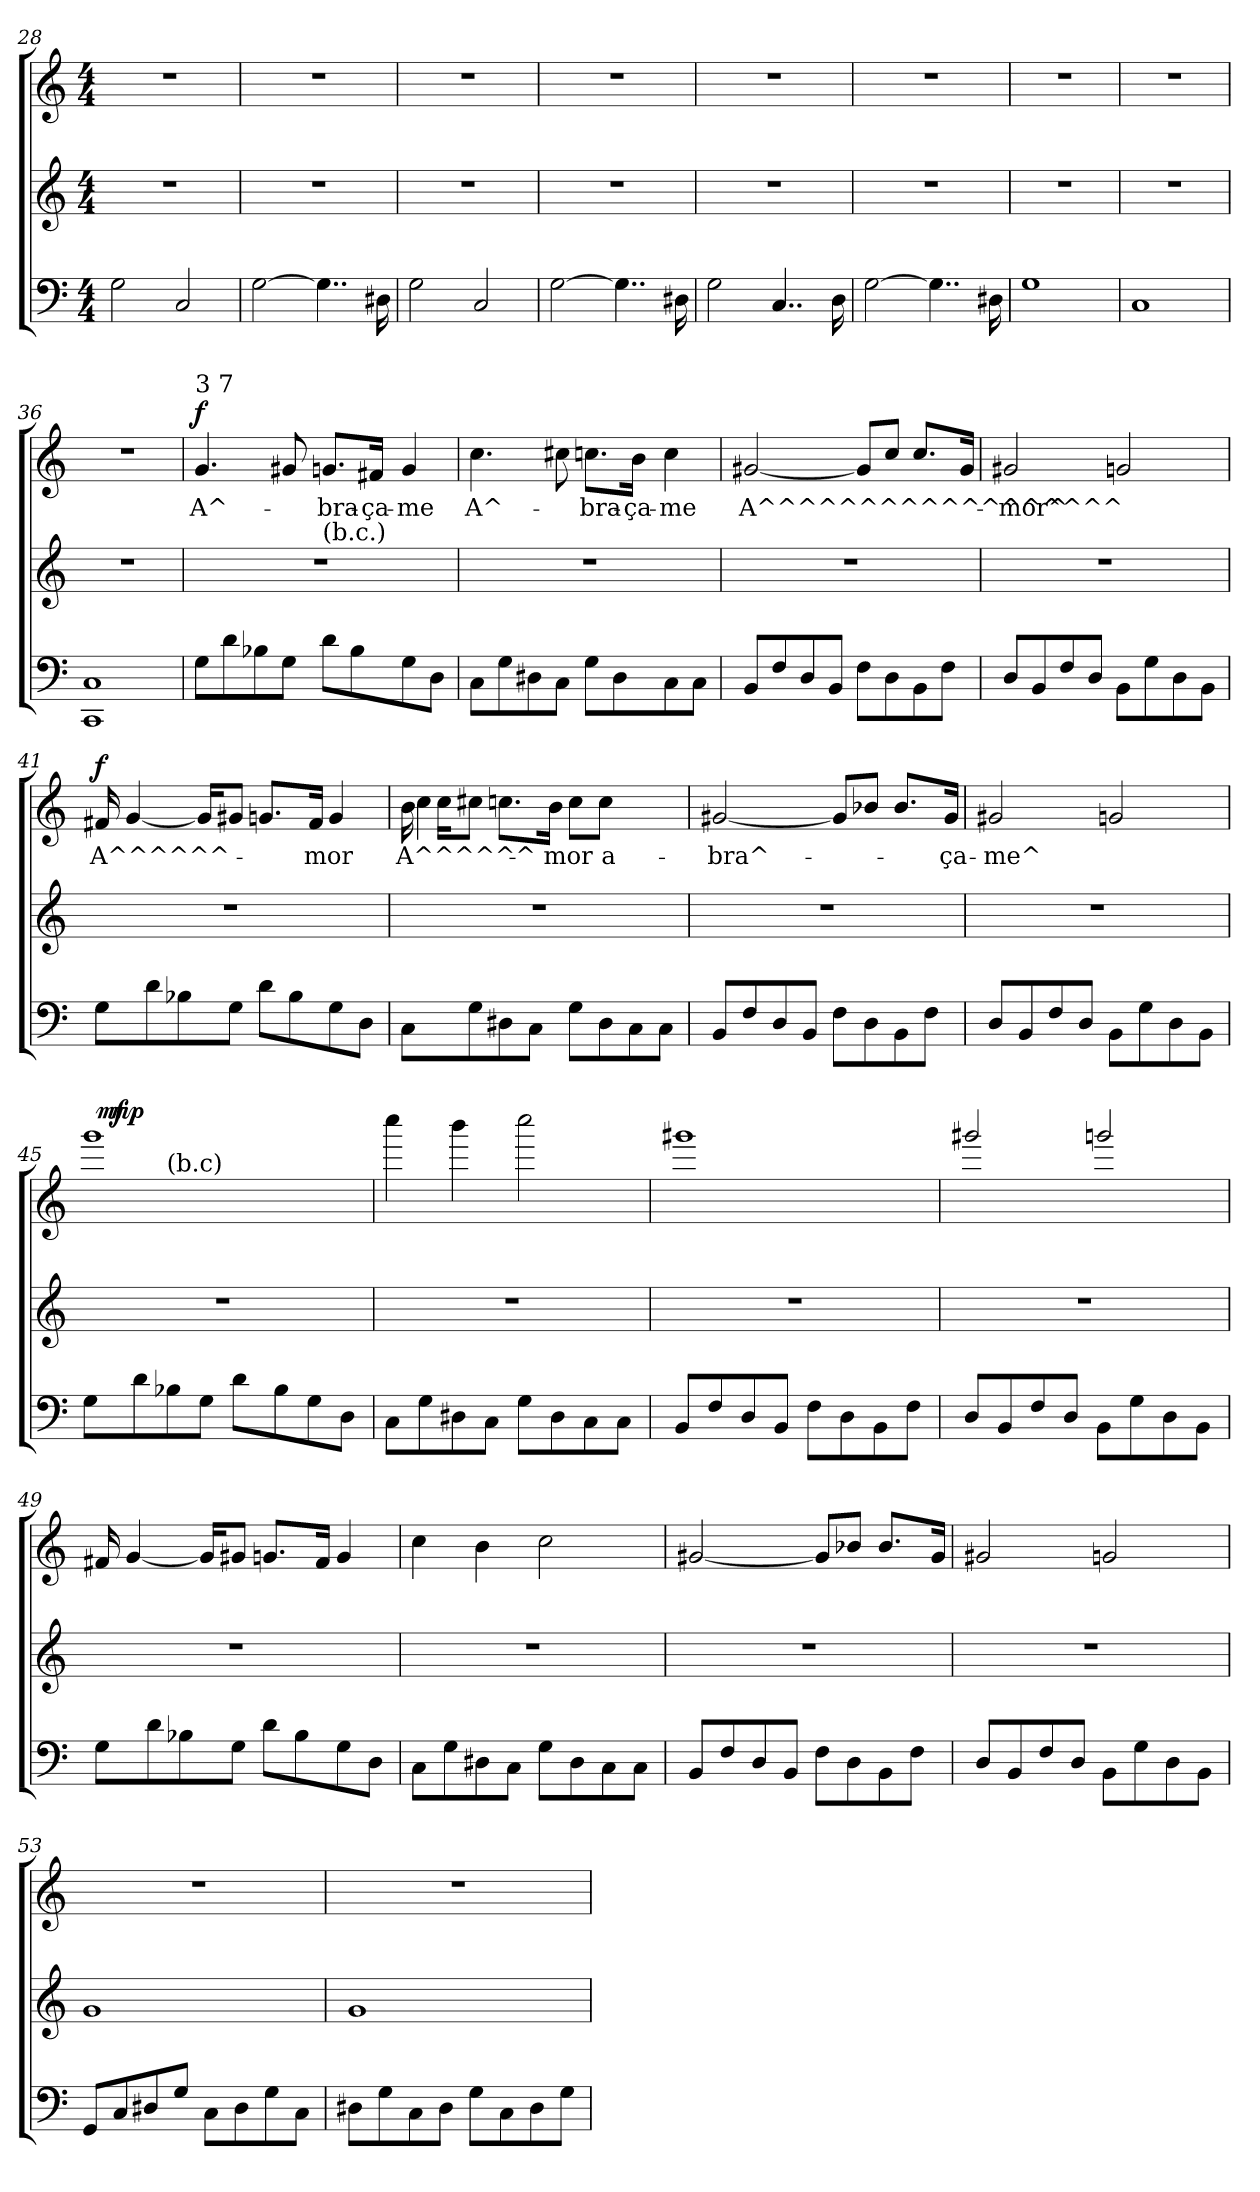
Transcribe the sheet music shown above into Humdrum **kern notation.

**kern	**kern	**kern	**text	**dynam
*part2	*part2	*part1	*part1	*part1
*staff3	*staff2	*staff1	*staff1	*staff1
*clefF4	*clefG2	*clefG2	*	*
*k[]	*k[]	*k[]	*	*
*C:	*C:	*C:	*	*
*M4/4	*M4/4	*M4/4	*	*
=28	=28	=28	=28	=28
2G\	1r	1r	.	.
2C/	.	.	.	.
!!LO:LB:g=z
=29	=29	=29	=29	=29
[>2G\	1r	1r	.	.
4..G\]	.	.	.	.
16D#X\	.	.	.	.
=30	=30	=30	=30	=30
2G\	1r	1r	.	.
2C/	.	.	.	.
=31	=31	=31	=31	=31
[>2G\	1r	1r	.	.
4..G\]	.	.	.	.
16D#X\	.	.	.	.
=32	=32	=32	=32	=32
2G\	1r	1r	.	.
4..C/	.	.	.	.
16D\	.	.	.	.
!!LO:LB:g=z
=33	=33	=33	=33	=33
[>2G\	1r	1r	.	.
4..G\]	.	.	.	.
16D#X\	.	.	.	.
=34	=34	=34	=34	=34
1G	1r	1r	.	.
=35	=35	=35	=35	=35
1C	1r	1r	.	.
=36	=36	=36	=36	=36
1CC 1C	1r	1r	.	.
!!LO:PB:g=z
=37	=37	=37	=37	=37
!	!	!LO:TX:a:t=3 7	!	!
!	!	!	!LO:LY:b	!LO:DY:a
*	*^	*	*	*
8G\L	1r	2ryy	4.g/	A^-	f
8d\	.	.	.	.	.
8B-X\	.	.	.	.	.
8G\J	.	.	8g#X/	.	.
!	!	!LO:TX:a:t=(b.c.)	!	!	!
!	!	!	!	!LO:LY:b	!
8d\L	.	2ryy	8.gn/L	-bra-	.
8B-\	.	.	.	.	.
!	!	!	!	!LO:LY:b	!
.	.	.	16f#X/Jk	-ça-	.
!	!	!	!	!LO:LY:b:rj	!
8G\	.	.	4g/	-me	.
8D\J	.	.	.	.	.
=38	=38	=38	=38	=38	=38
!	!	!	!	!LO:LY:b	!
*	*v	*v	*	*	*
8C\L	1r	4.cc\	A^-	.
8G\	.	.	.	.
8D#X\	.	.	.	.
8C\J	.	8cc#X\	.	.
!	!	!	!LO:LY:b	!
8G\L	.	8.ccn\L	-bra-	.
8D#\	.	.	.	.
!	!	!	!LO:LY:b	!
.	.	16b\Jk	-ça-	.
!	!	!	!LO:LY:b:rj	!
8C\	.	4cc\	-me	.
8C\J	.	.	.	.
=39	=39	=39	=39	=39
!	!	!	!LO:LY:b	!
8BB/L	1r	[<2g#X/	A^^^^^^^^^^^^^^^^^^-	.
8F/	.	.	.	.
8D/	.	.	.	.
8BB/J	.	.	.	.
8F\L	.	8g#/L]	.	.
8D\	.	8cc/J	.	.
8BB\	.	8.cc/L	.	.
8F\J	.	.	.	.
.	.	16g#/Jk	.	.
=40	=40	=40	=40	=40
!	!	!	!LO:LY:b	!
8D/L	1r	2g#X/	-mor^	.
8BB/	.	.	.	.
8F/	.	.	.	.
8D/J	.	.	.	.
8BB\L	.	2gn/	.	.
8G\	.	.	.	.
8D\	.	.	.	.
8BB\J	.	.	.	.
!!LO:LB:g=z
=41	=41	=41	=41	=41
!	!	!	!LO:LY:b	!LO:DY:a
8G\L	1r	16f#X/	A^^^^^^-	f
.	.	[<4g/	.	.
8d\	.	.	.	.
8B-X\	.	.	.	.
.	.	16g/KL]	.	.
8G\J	.	8g#X/J	.	.
8d\L	.	8.gn/L	.	.
8B-\	.	.	.	.
!	!	!	!LO:LY:b	!
.	.	16f#/Jk	-mor	.
8G\	.	4g/	.	.
8D\J	.	.	.	.
=42	=42	=42	=42	=42
!	!	!	!LO:LY:b	!
*	*	*^	*	*
8C\L	1r	16b\	4cc\	A^^^^^^-	.
.	.	16cc\KL	.	.	.
8G\	.	8cc#X\J	.	.	.
8D#X\	.	8.ccn\L	4ryy	.	.
8C\J	.	.	.	.	.
!	!	!	!	!LO:LY:b	!
.	.	16b\Jk	.	-mor	.
8G\L	.	8cc\L	2ryy	.	.
!	!	!	!	!LO:LY:b:rj	!
8D#\	.	8cc\J	.	a-	.
8C\	.	4ryy	.	.	.
8C\J	.	.	.	.	.
*	*	*v	*v	*	*
=43	=43	=43	=43	=43
!	!	!	!LO:LY:b	!
8BB/L	1r	[<2g#X/	-bra^-	.
8F/	.	.	.	.
8D/	.	.	.	.
8BB/J	.	.	.	.
8F\L	.	8g#/L]	.	.
8D\	.	8b-X/J	.	.
8BB\	.	8.b-/L	.	.
8F\J	.	.	.	.
!	!	!	!LO:LY:b	!
.	.	16g#/Jk	-ça-	.
=44	=44	=44	=44	=44
!	!	!	!LO:LY:b	!
8D/L	1r	2g#X/	-me^	.
8BB/	.	.	.	.
8F/	.	.	.	.
8D/J	.	.	.	.
8BB\L	.	2gn/	.	.
8G\	.	.	.	.
8D\	.	.	.	.
8BB\J	.	.	.	.
!!LO:LB:g=z
=45	=45	=45	=45	=45
*	*	*^	*	*
*	*	*	*^	*	*
*	*	*	*	*^	*	*
8G\L	1r	1ggg	32ryy	16ryy	4ryy	.	.
!	!	!	!	!	!	!	!LO:DY:a
.	.	.	2ryy	.	.	.	mf
!	!	!	!	!	!	!	!LO:DY:b
.	.	.	.	2...ryy	.	.	mp
8d\	.	.	.	.	.	.	.
!	!	!	!	!	!LO:TX:a:t=(b.c)	!	!
8B-X\	.	.	.	.	2.ryy	.	.
8G\J	.	.	.	.	.	.	.
8d\L	.	.	.	.	.	.	.
.	.	.	4...ryy	.	.	.	.
8B-\	.	.	.	.	.	.	.
8G\	.	.	.	.	.	.	.
8D\J	.	.	.	.	.	.	.
*	*	*v	*v	*v	*v	*	*
=46	=46	=46	=46	=46
8C\L	1r	4cccc\	.	.
8G\	.	.	.	.
8D#X\	.	4bbb\	.	.
8C\J	.	.	.	.
8G\L	.	2cccc\	.	.
8D#\	.	.	.	.
8C\	.	.	.	.
8C\J	.	.	.	.
=47	=47	=47	=47	=47
8BB/L	1r	1ggg#X	.	.
8F/	.	.	.	.
8D/	.	.	.	.
8BB/J	.	.	.	.
8F\L	.	.	.	.
8D\	.	.	.	.
8BB\	.	.	.	.
8F\J	.	.	.	.
=48	=48	=48	=48	=48
8D/L	1r	2ggg#X/	.	.
8BB/	.	.	.	.
8F/	.	.	.	.
8D/J	.	.	.	.
8BB\L	.	2gggn/	.	.
8G\	.	.	.	.
8D\	.	.	.	.
8BB\J	.	.	.	.
!!LO:PB:g=z
=49	=49	=49	=49	=49
!	!	!	!	!LO:DY:a
!	!	!	!	!LO:DY:n=1:b
8G\L	1r	16f#X/	.	mf mp
.	.	[<4g/	.	.
8d\	.	.	.	.
8B-X\	.	.	.	.
.	.	16g/KL]	.	.
8G\J	.	8g#X/J	.	.
8d\L	.	8.gn/L	.	.
8B-\	.	.	.	.
.	.	16f#/Jk	.	.
8G\	.	4g/	.	.
8D\J	.	.	.	.
=50	=50	=50	=50	=50
8C\L	1r	4cc\	.	.
8G\	.	.	.	.
8D#X\	.	4b\	.	.
8C\J	.	.	.	.
8G\L	.	2cc\	.	.
8D#\	.	.	.	.
8C\	.	.	.	.
8C\J	.	.	.	.
=51	=51	=51	=51	=51
8BB/L	1r	[<2g#X/	.	.
8F/	.	.	.	.
8D/	.	.	.	.
8BB/J	.	.	.	.
8F\L	.	8g#/L]	.	.
8D\	.	8b-X/J	.	.
8BB\	.	8.b-/L	.	.
8F\J	.	.	.	.
.	.	16g#/Jk	.	.
=52	=52	=52	=52	=52
8D/L	1r	2g#X/	.	.
8BB/	.	.	.	.
8F/	.	.	.	.
8D/J	.	.	.	.
8BB\L	.	2gn/	.	.
8G\	.	.	.	.
8D\	.	.	.	.
8BB\J	.	.	.	.
!!LO:LB:g=z
=53	=53	=53	=53	=53
8GG/L	1g	1r	.	.
8C/	.	.	.	.
8D#X/	.	.	.	.
8G/J	.	.	.	.
8C\L	.	.	.	.
8D#\	.	.	.	.
8G\	.	.	.	.
8C\J	.	.	.	.
=54	=54	=54	=54	=54
8D#X\L	1g	1r	.	.
8G\	.	.	.	.
8C\	.	.	.	.
8D#\J	.	.	.	.
8G\L	.	.	.	.
8C\	.	.	.	.
8D#\	.	.	.	.
8G\J	.	.	.	.
=	=	=	=	=
*-	*-	*-	*-	*-
